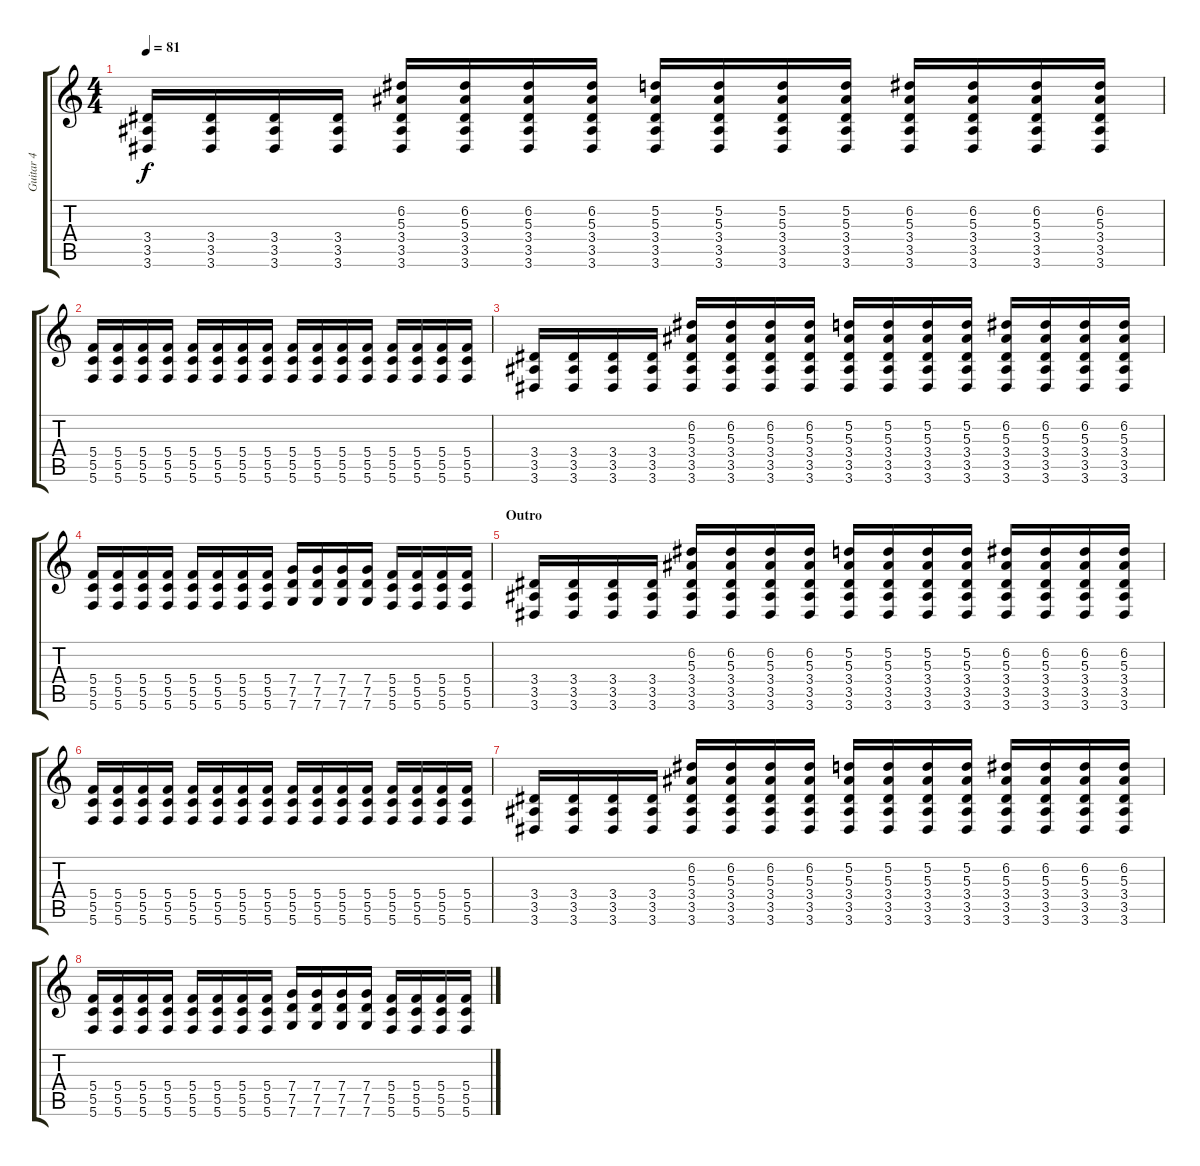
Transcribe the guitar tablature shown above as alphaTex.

\track ("Guitar 4" "Guitar 4") {instrument distortionguitar}
\staff {score tabs}
\tuning (D4 A3 F3 C3 G2 C2) {hide}
\ts (4 4)
\tempo 81
\clef g2
\ks c
(3.4 3.5 3.6).16{dy f} (3.4 3.5 3.6).16 (3.4 3.5 3.6).16 (3.4 3.5 3.6).16 (6.2 5.3 3.4 3.5 3.6).16 (6.2 5.3 3.4 3.5 3.6).16 (6.2 5.3 3.4 3.5 3.6).16 (6.2 5.3 3.4 3.5 3.6).16 (5.2 5.3 3.4 3.5 3.6).16 (5.2 5.3 3.4 3.5 3.6).16 (5.2 5.3 3.4 3.5 3.6).16 (5.2 5.3 3.4 3.5 3.6).16 (6.2 5.3 3.4 3.5 3.6).16 (6.2 5.3 3.4 3.5 3.6).16 (6.2 5.3 3.4 3.5 3.6).16 (6.2 5.3 3.4 3.5 3.6).16 |
(5.4 5.5 5.6).16 (5.4 5.5 5.6).16 (5.4 5.5 5.6).16 (5.4 5.5 5.6).16 (5.4 5.5 5.6).16 (5.4 5.5 5.6).16 (5.4 5.5 5.6).16 (5.4 5.5 5.6).16 (5.4 5.5 5.6).16 (5.4 5.5 5.6).16 (5.4 5.5 5.6).16 (5.4 5.5 5.6).16 (5.4 5.5 5.6).16 (5.4 5.5 5.6).16 (5.4 5.5 5.6).16 (5.4 5.5 5.6).16 |
(3.4 3.5 3.6).16 (3.4 3.5 3.6).16 (3.4 3.5 3.6).16 (3.4 3.5 3.6).16 (6.2 5.3 3.4 3.5 3.6).16 (6.2 5.3 3.4 3.5 3.6).16 (6.2 5.3 3.4 3.5 3.6).16 (6.2 5.3 3.4 3.5 3.6).16 (5.2 5.3 3.4 3.5 3.6).16 (5.2 5.3 3.4 3.5 3.6).16 (5.2 5.3 3.4 3.5 3.6).16 (5.2 5.3 3.4 3.5 3.6).16 (6.2 5.3 3.4 3.5 3.6).16 (6.2 5.3 3.4 3.5 3.6).16 (6.2 5.3 3.4 3.5 3.6).16 (6.2 5.3 3.4 3.5 3.6).16 |
(5.4 5.5 5.6).16 (5.4 5.5 5.6).16 (5.4 5.5 5.6).16 (5.4 5.5 5.6).16 (5.4 5.5 5.6).16 (5.4 5.5 5.6).16 (5.4 5.5 5.6).16 (5.4 5.5 5.6).16 (7.4 7.5 7.6).16 (7.4 7.5 7.6).16 (7.4 7.5 7.6).16 (7.4 7.5 7.6).16 (5.4 5.5 5.6).16 (5.4 5.5 5.6).16 (5.4 5.5 5.6).16 (5.4 5.5 5.6).16 |
\section ("" "Outro")
(3.4 3.5 3.6).16 (3.4 3.5 3.6).16 (3.4 3.5 3.6).16 (3.4 3.5 3.6).16 (6.2 5.3 3.4 3.5 3.6).16 (6.2 5.3 3.4 3.5 3.6).16 (6.2 5.3 3.4 3.5 3.6).16 (6.2 5.3 3.4 3.5 3.6).16 (5.2 5.3 3.4 3.5 3.6).16 (5.2 5.3 3.4 3.5 3.6).16 (5.2 5.3 3.4 3.5 3.6).16 (5.2 5.3 3.4 3.5 3.6).16 (6.2 5.3 3.4 3.5 3.6).16 (6.2 5.3 3.4 3.5 3.6).16 (6.2 5.3 3.4 3.5 3.6).16 (6.2 5.3 3.4 3.5 3.6).16 |
(5.4 5.5 5.6).16 (5.4 5.5 5.6).16 (5.4 5.5 5.6).16 (5.4 5.5 5.6).16 (5.4 5.5 5.6).16 (5.4 5.5 5.6).16 (5.4 5.5 5.6).16 (5.4 5.5 5.6).16 (5.4 5.5 5.6).16 (5.4 5.5 5.6).16 (5.4 5.5 5.6).16 (5.4 5.5 5.6).16 (5.4 5.5 5.6).16 (5.4 5.5 5.6).16 (5.4 5.5 5.6).16 (5.4 5.5 5.6).16 |
(3.4 3.5 3.6).16 (3.4 3.5 3.6).16 (3.4 3.5 3.6).16 (3.4 3.5 3.6).16 (6.2 5.3 3.4 3.5 3.6).16 (6.2 5.3 3.4 3.5 3.6).16 (6.2 5.3 3.4 3.5 3.6).16 (6.2 5.3 3.4 3.5 3.6).16 (5.2 5.3 3.4 3.5 3.6).16 (5.2 5.3 3.4 3.5 3.6).16 (5.2 5.3 3.4 3.5 3.6).16 (5.2 5.3 3.4 3.5 3.6).16 (6.2 5.3 3.4 3.5 3.6).16 (6.2 5.3 3.4 3.5 3.6).16 (6.2 5.3 3.4 3.5 3.6).16 (6.2 5.3 3.4 3.5 3.6).16 |
(5.4 5.5 5.6).16 (5.4 5.5 5.6).16 (5.4 5.5 5.6).16 (5.4 5.5 5.6).16 (5.4 5.5 5.6).16 (5.4 5.5 5.6).16 (5.4 5.5 5.6).16 (5.4 5.5 5.6).16 (7.4 7.5 7.6).16 (7.4 7.5 7.6).16 (7.4 7.5 7.6).16 (7.4 7.5 7.6).16 (5.4 5.5 5.6).16 (5.4 5.5 5.6).16 (5.4 5.5 5.6).16 (5.4 5.5 5.6).16
